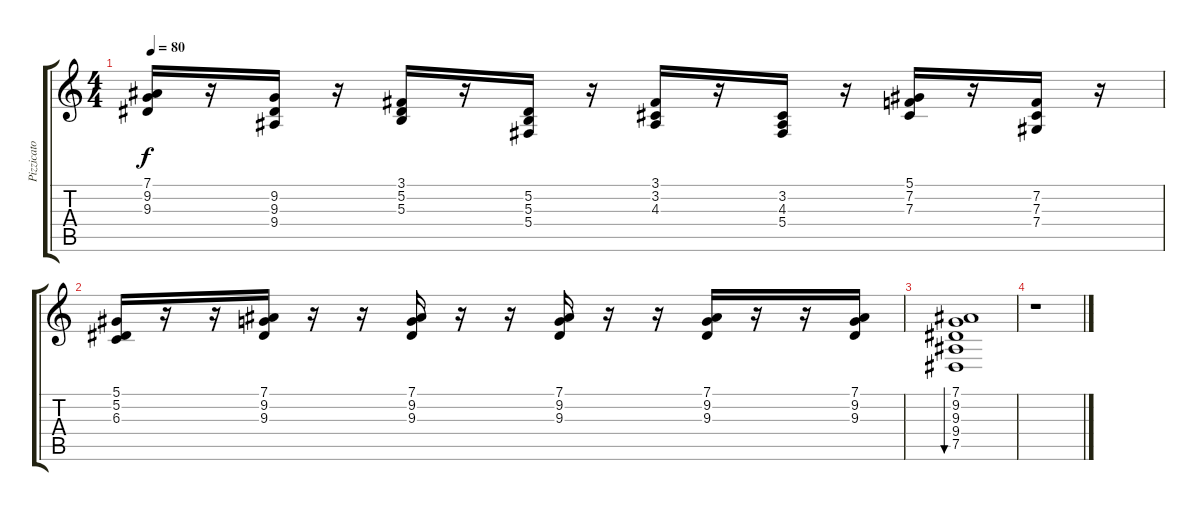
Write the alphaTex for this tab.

\track ("Pizzicato Strings" "Pizzicato ") {instrument pizzicatostrings}
\staff {score tabs}
\tuning (Eb4 Bb3 Gb3 Db3 Ab2 Eb2) {hide}
\ts (4 4)
\tempo 80
\clef g2
\ks c
(7.1 9.2 9.3).16{dy f} r.16 (9.2 9.3 9.4).16 r.16 (3.1 5.2 5.3).16 r.16 (5.2 5.3 5.4).16 r.16 (3.1 3.2 4.3).16 r.16 (3.2 4.3 5.4).16 r.16 (5.1 7.2 7.3).16 r.16 (7.2 7.3 7.4).16 r.16 |
(5.1 5.2 6.3).16 r.16 r.16 (7.1 9.2 9.3).16 r.16 r.16 (7.1 9.2 9.3).16 r.16 r.16 (7.1 9.2 9.3).16 r.16 r.16 (7.1 9.2 9.3).16 r.16 r.16 (7.1 9.2 9.3).16 |
(7.1 9.2 9.3 9.4 7.5).1{bu 480} |
r.1
